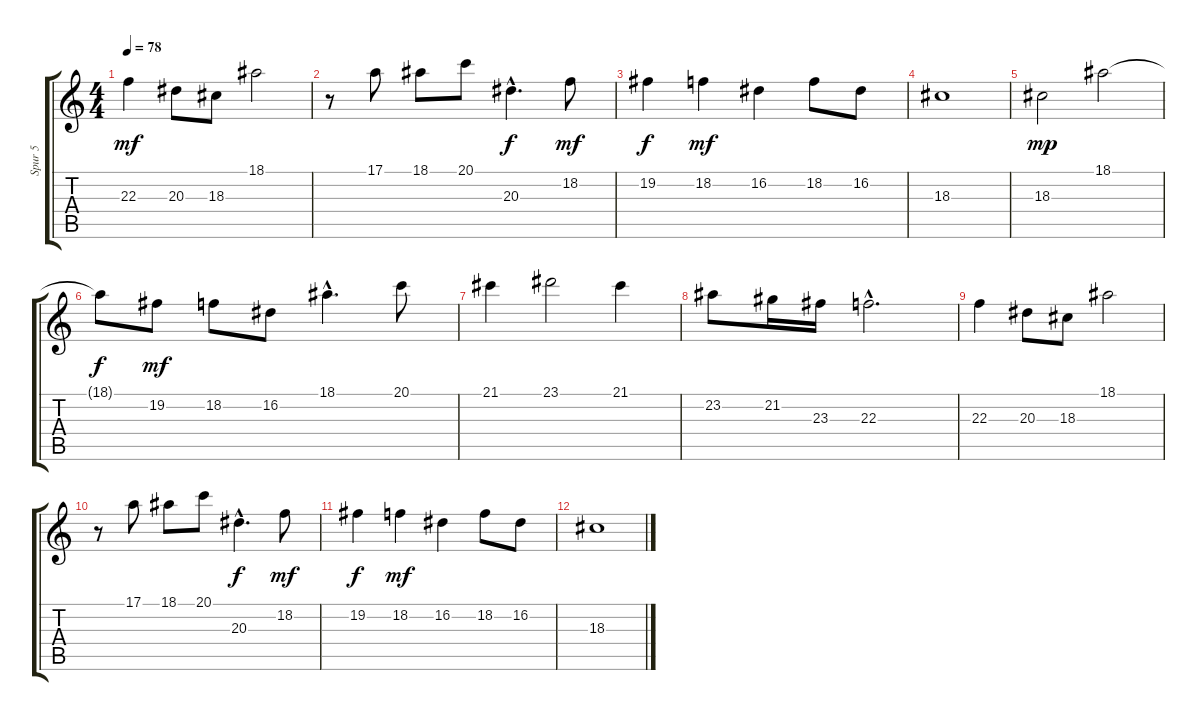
\track ("Spur 5" "Spur 5") {instrument stringensemble1}
\staff {score tabs}
\tuning (E4 B3 G3 D3 A2 E2) {hide}
\ts (4 4)
\tempo 78
\clef g2
\ks c
22.3.4{dy mf} 20.3.8 18.3.8 18.1.2 |
r.8 17.1.8 18.1.8 20.1.8 20.3{hac}.4{d dy f} 18.2.8{dy mf} |
19.2.4{dy f} 18.2.4{dy mf} 16.2.4 18.2.8 16.2.8 |
18.3.1 |
18.3.2{dy mp} 18.1.2 |
18.1{t}.8{dy f} 19.2.8{dy mf} 18.2.8 16.2.8 18.1{hac}.4{d} 20.1.8 |
21.1.4 23.1.2 21.1.4 |
23.2.8 21.2.16 23.3.16 22.3{hac}.2{d} |
22.3.4 20.3.8 18.3.8 18.1.2 |
r.8 17.1.8 18.1.8 20.1.8 20.3{hac}.4{d dy f} 18.2.8{dy mf} |
19.2.4{dy f} 18.2.4{dy mf} 16.2.4 18.2.8 16.2.8 |
18.3.1
